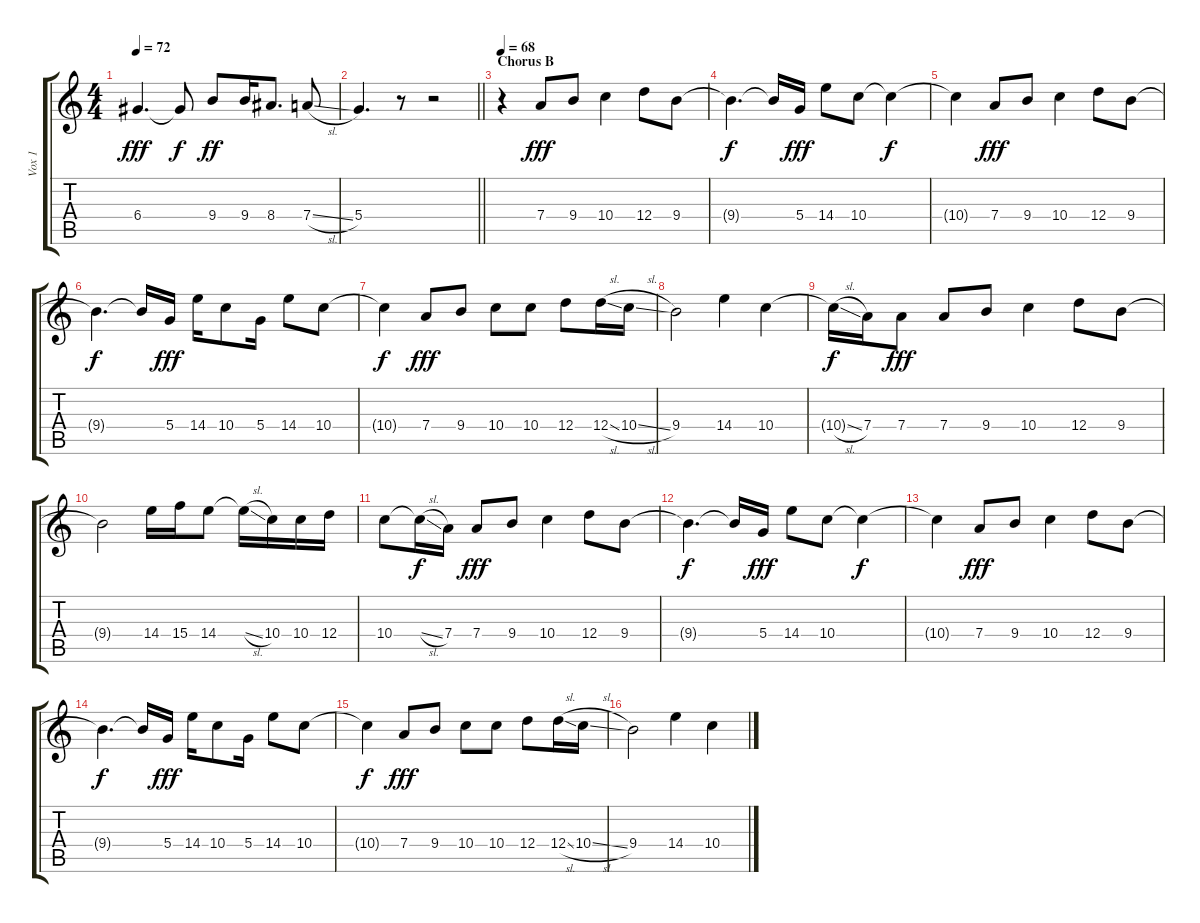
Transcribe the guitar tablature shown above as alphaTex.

\track ("Vox 1" "Vox 1") {instrument overdrivenguitar}
\staff {score tabs}
\tuning (E4 B3 G3 D3 A2 E2) {hide}
\ts (4 4)
\tempo 72
\clef g2
\ks c
6.4.4{d dy fff} 6.4{t}.8{dy f} 9.4.8{dy ff} 9.4.16 8.4.8{d} 7.4{sl}.8 |
\barLineRight lightlight
5.4.4{d} r.8 r.2 |
\section ("" "Chorus B")
\tempo 68
r.4 7.4.8{dy fff} 9.4.8 10.4.4 12.4.8 9.4.8 |
9.4{t}.4{d dy f} 9.4{t}.16 5.4.16{dy fff} 14.4.8 10.4.8 10.4{t}.4{dy f} |
10.4{t}.4 7.4.8{dy fff} 9.4.8 10.4.4 12.4.8 9.4.8 |
9.4{t}.4{d dy f} 9.4{t}.16 5.4.16{dy fff} 14.4.16 10.4.8 5.4.16 14.4.8 10.4.8 |
10.4{t}.4{dy f} 7.4.8{dy fff} 9.4.8 10.4.8 10.4.8 12.4.8 12.4{sl}.16 10.4{sl}.16 |
9.4.2 14.4.4 10.4.4 |
10.4{sl t}.16{dy f} 7.4.16 7.4.8{dy fff} 7.4.8 9.4.8 10.4.4 12.4.8 9.4.8 |
9.4{t}.2 14.4.16 15.4.16 14.4.8 14.4{sl t}.16 10.4.16 10.4.16 12.4.16 |
10.4.8 10.4{sl t}.16{dy f} 7.4.16 7.4.8{dy fff} 9.4.8 10.4.4 12.4.8 9.4.8 |
9.4{t}.4{d dy f} 9.4{t}.16 5.4.16{dy fff} 14.4.8 10.4.8 10.4{t}.4{dy f} |
10.4{t}.4 7.4.8{dy fff} 9.4.8 10.4.4 12.4.8 9.4.8 |
9.4{t}.4{d dy f} 9.4{t}.16 5.4.16{dy fff} 14.4.16 10.4.8 5.4.16 14.4.8 10.4.8 |
10.4{t}.4{dy f} 7.4.8{dy fff} 9.4.8 10.4.8 10.4.8 12.4.8 12.4{sl}.16 10.4{sl}.16 |
9.4.2 14.4.4 10.4.4
